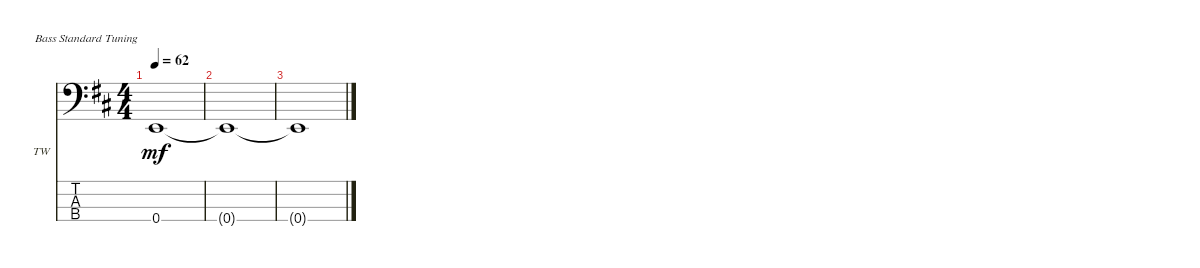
\defaultSystemsLayout 4
\bracketExtendMode nobrackets
\firstSystemTrackNameOrientation horizontal
\otherSystemsTrackNameOrientation horizontal
\track ("Tal Wilkenfeld" "TW") {instrument electricbassfinger}
\staff {score tabs}
\tuning (G2 D2 A1 E1)
\ts (4 4)
\tempo 62
\clef f4
\ks bminor
0.4.1{dy mf} |
0.4{t}.1 |
0.4{t}.1
